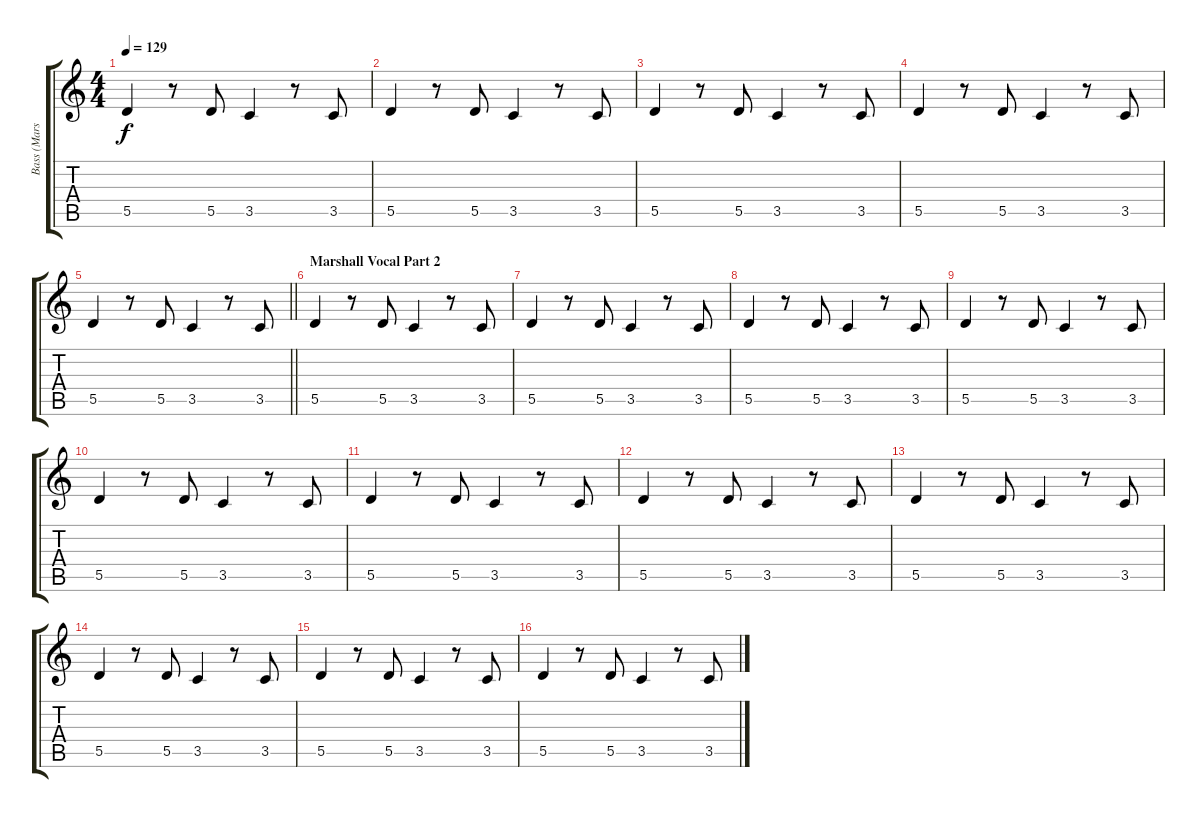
\track ("Bass (Marshall)" "Bass (Mars") {instrument acousticguitarnylon}
\staff {score tabs}
\tuning (E4 B3 G3 D3 A2 E2) {hide}
\ts (4 4)
\tempo 129
\clef g2
\ks c
5.5.4{dy f} r.8 5.5.8 3.5.4 r.8 3.5.8 |
5.5.4 r.8 5.5.8 3.5.4 r.8 3.5.8 |
5.5.4 r.8 5.5.8 3.5.4 r.8 3.5.8 |
5.5.4 r.8 5.5.8 3.5.4 r.8 3.5.8 |
\barLineRight lightlight
5.5.4 r.8 5.5.8 3.5.4 r.8 3.5.8 |
\section ("" "Marshall Vocal Part 2")
5.5.4 r.8 5.5.8 3.5.4 r.8 3.5.8 |
5.5.4 r.8 5.5.8 3.5.4 r.8 3.5.8 |
5.5.4 r.8 5.5.8 3.5.4 r.8 3.5.8 |
5.5.4 r.8 5.5.8 3.5.4 r.8 3.5.8 |
5.5.4 r.8 5.5.8 3.5.4 r.8 3.5.8 |
5.5.4 r.8 5.5.8 3.5.4 r.8 3.5.8 |
5.5.4 r.8 5.5.8 3.5.4 r.8 3.5.8 |
5.5.4 r.8 5.5.8 3.5.4 r.8 3.5.8 |
5.5.4 r.8 5.5.8 3.5.4 r.8 3.5.8 |
5.5.4 r.8 5.5.8 3.5.4 r.8 3.5.8 |
5.5.4 r.8 5.5.8 3.5.4 r.8 3.5.8
